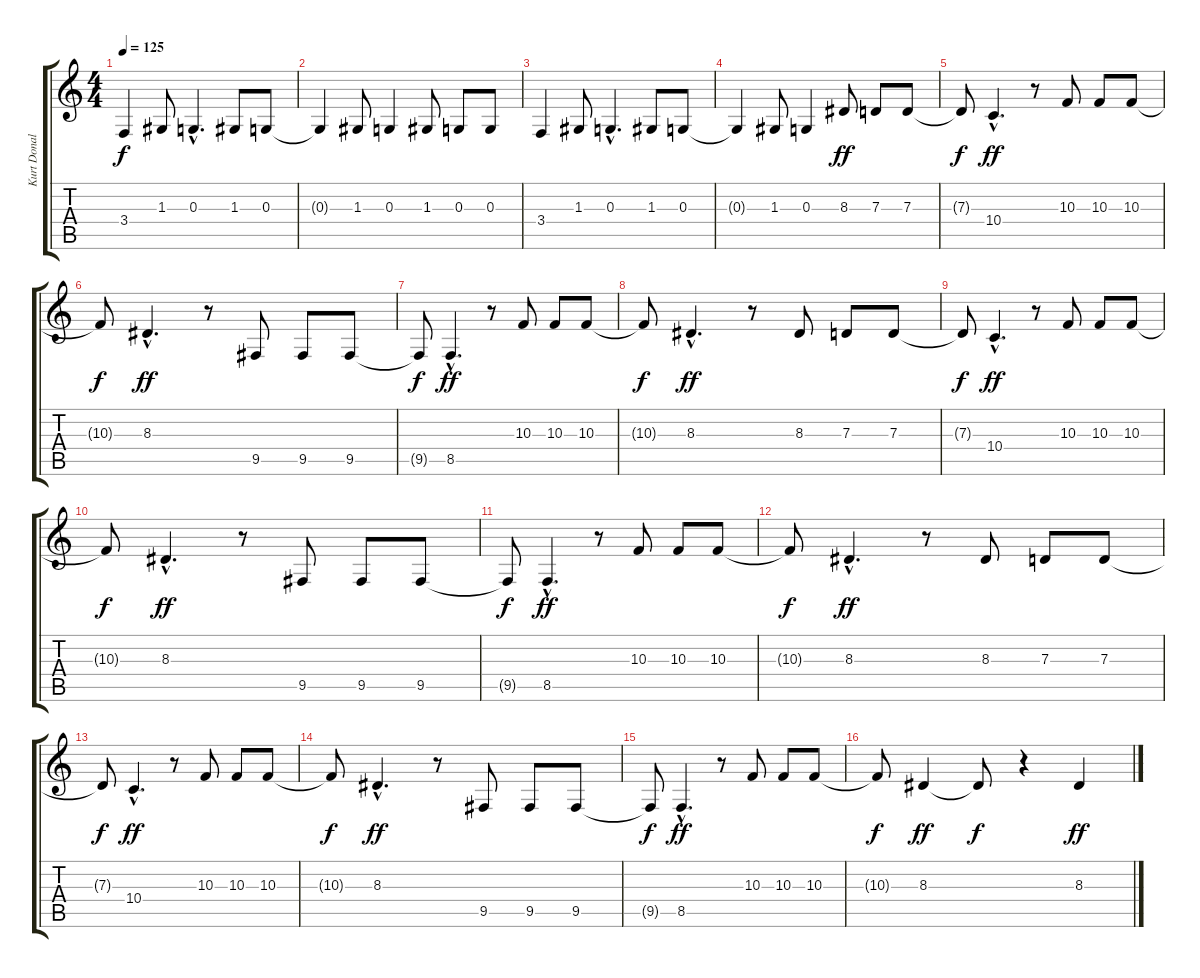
\track ("Kurt Donald Cobain (Voix)" "Kurt Donal") {instrument altosax}
\staff {score tabs}
\tuning (E4 B3 G3 D3 A2 E2) {hide}
\ts (4 4)
\tempo 125
\clef g2
\ks c
3.4.4{dy f} 1.3.8 0.3{hac}.4{d} 1.3.8 0.3.8 |
0.3{t}.4 1.3.8 0.3.4 1.3.8 0.3.8 0.3.8 |
3.4.4 1.3.8 0.3{hac}.4{d} 1.3.8 0.3.8 |
0.3{t}.4 1.3.8 0.3.4 8.3.8{dy ff} 7.3.8 7.3.8 |
7.3{t}.8{dy f} 10.4{hac}.4{d dy ff} r.8 10.3.8 10.3.8 10.3.8 |
10.3{t}.8{dy f} 8.3{hac}.4{d dy ff} r.8 9.5.8 9.5.8 9.5.8 |
9.5{t}.8{dy f} 8.5{hac}.4{d dy ff} r.8 10.3.8 10.3.8 10.3.8 |
10.3{t}.8{dy f} 8.3{hac}.4{d dy ff} r.8 8.3.8 7.3.8 7.3.8 |
7.3{t}.8{dy f} 10.4{hac}.4{d dy ff} r.8 10.3.8 10.3.8 10.3.8 |
10.3{t}.8{dy f} 8.3{hac}.4{d dy ff} r.8 9.5.8 9.5.8 9.5.8 |
9.5{t}.8{dy f} 8.5{hac}.4{d dy ff} r.8 10.3.8 10.3.8 10.3.8 |
10.3{t}.8{dy f} 8.3{hac}.4{d dy ff} r.8 8.3.8 7.3.8 7.3.8 |
7.3{t}.8{dy f} 10.4{hac}.4{d dy ff} r.8 10.3.8 10.3.8 10.3.8 |
10.3{t}.8{dy f} 8.3{hac}.4{d dy ff} r.8 9.5.8 9.5.8 9.5.8 |
9.5{t}.8{dy f} 8.5{hac}.4{d dy ff} r.8 10.3.8 10.3.8 10.3.8 |
10.3{t}.8{dy f} 8.3.4{dy ff} 8.3{t}.8{dy f} r.4 8.3.4{dy ff}
